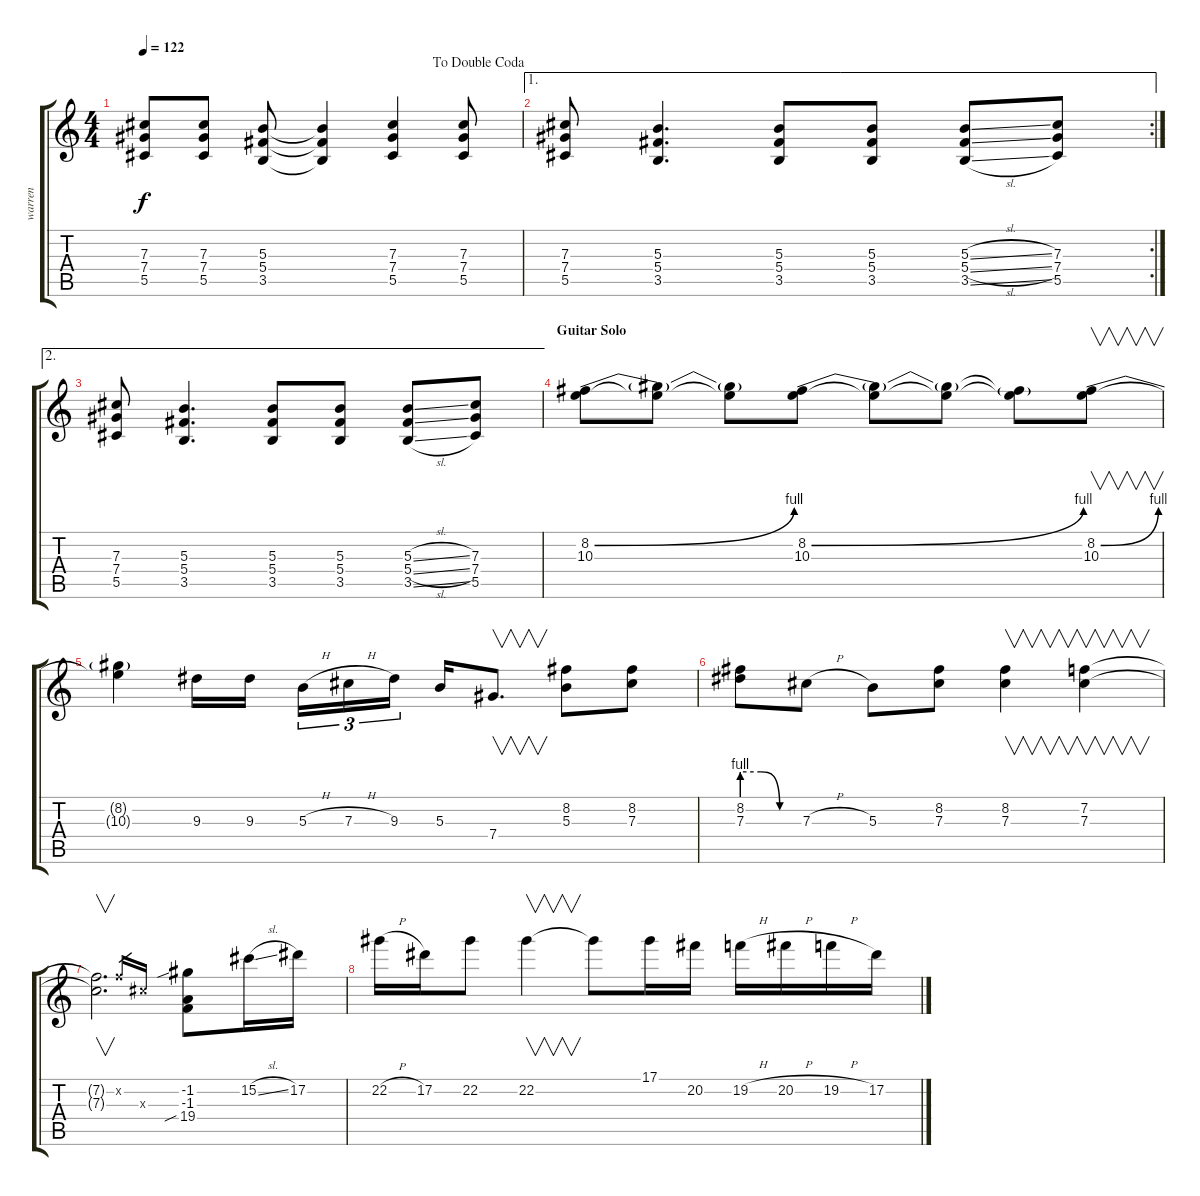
\track ("warren" "warren") {instrument distortionguitar}
\staff {score tabs}
\tuning (Eb4 Bb3 Gb3 Db3 Ab2 Eb2) {hide}
\ts (4 4)
\jump dadoublecoda
\tempo 122
\clef g2
\ks c
(7.3 7.4 5.5).8{dy f} (7.3 7.4 5.5).8 (5.3 5.4 3.5).8 (5.3{t} 5.4{t} 3.5{t}).4 (7.3 7.4 5.5).4 (7.3 7.4 5.5).8 |
\ae 1
\rc 2
(7.3 7.4 5.5).8 (5.3 5.4 3.5).4{d} (5.3 5.4 3.5).8 (5.3 5.4 3.5).8 (5.3{sl} 5.4{sl} 3.5{sl}).8 (7.3 7.4 5.5).8 |
\ae 2
(7.3 7.4 5.5).8 (5.3 5.4 3.5).4{d} (5.3 5.4 3.5).8 (5.3 5.4 3.5).8 (5.3{sl} 5.4{sl} 3.5{sl}).8 (7.3 7.4 5.5).8 |
\section ("" "Guitar Solo")
(8.2{be (bend 0 0 60 4)} 10.3).8 (8.2{t} 10.3{t}).8 (8.2{t} 10.3{t}).8 (8.2{be (bend 0 0 60 4)} 10.3).8 (8.2{t} 10.3{t}).8 (8.2{t} 10.3{t}).8 (8.2{t} 10.3{t}).8 (8.2{be (bend 0 0 60 4)} 10.3).8{v} |
(8.2{t} 10.3{t}).4 9.3.16 9.3.16{beam splitsecondary} 5.3{h}.16{tu (3 2)} 7.3{h}.16{tu (3 2)} 9.3.16{tu (3 2)} 5.3.16 7.4.8{v d} (8.2 5.3).8 (8.2 7.3).8 |
(8.2 7.3{be (custom 0 4 20 4 40 0 60 0)}).8 7.3{h}.8 5.3.8 (8.2 7.3).8 (8.2 7.3).4{v} (7.2 7.3).4{v} |
(7.2{t} 7.3{t}).2{v d} 7.2{x}.16{gr} 7.3{x}.16{gr} (-1.2 -1.3 19.4{sib}).8 15.2{sl}.16 17.2.16 |
22.2{h}.16 17.2.16 22.2.8 22.2.4{v} 22.2{t}.8 17.1.16 20.2.16 19.2{h}.16 20.2{h}.16 19.2{h}.16 17.2.16
